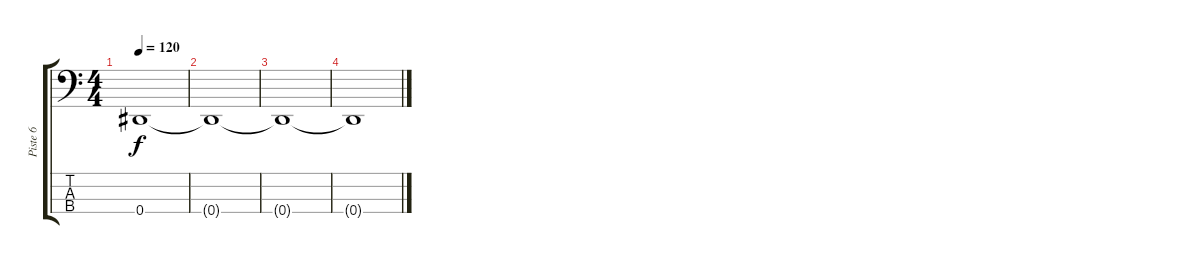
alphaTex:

\track ("Piste 6" "Piste 6") {instrument electricbassfinger}
\staff {score tabs}
\tuning (Gb2 Db2 Ab1 Eb1) {hide}
\ts (4 4)
\tempo 120
\clef f4
\ks c
0.4.1{dy f} |
0.4{t}.1 |
0.4{t}.1 |
0.4{t}.1
